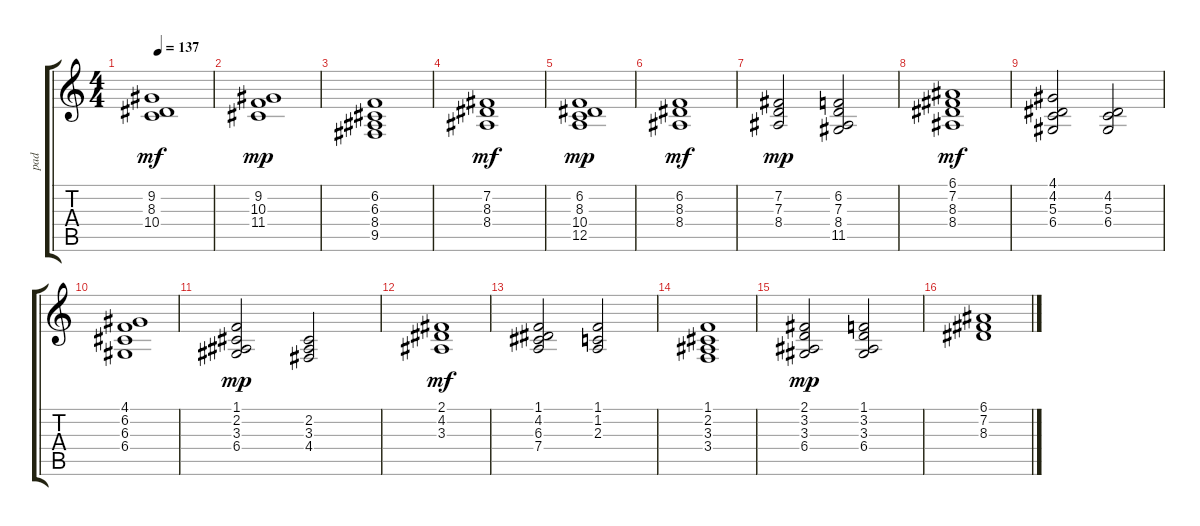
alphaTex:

\track ("pad" "pad") {instrument pad2warm}
\staff {score tabs}
\tuning (E4 B3 G3 D3 A2 E2) {hide}
\ts (4 4)
\tempo 137
\clef g2
\ks c
(9.2 8.3 10.4).1{dy mf} |
(9.2 10.3 11.4).1{dy mp} |
(6.2 6.3 8.4 9.5).1 |
(7.2 8.3 8.4).1{dy mf} |
(6.2 8.3 10.4 12.5).1{dy mp} |
(6.2 8.3 8.4).1{dy mf} |
(7.2 7.3 8.4).2{dy mp} (6.2 7.3 8.4 11.5).2 |
(6.1 7.2 8.3 8.4).1{dy mf} |
(4.1 4.2 5.3 6.4).2 (4.2 5.3 6.4).2 |
(4.1 6.2 6.3 6.4).1 |
(1.1 2.2 3.3 6.4).2{dy mp} (2.2 3.3 4.4).2 |
(2.1 4.2 3.3).1{dy mf} |
(1.1 4.2 6.3 7.4).2 (1.1 1.2 2.3).2 |
(1.1 2.2 3.3 3.4).1 |
(2.1 3.2 3.3 6.4).2{dy mp} (1.1 3.2 3.3 6.4).2 |
(6.1 7.2 8.3).1
